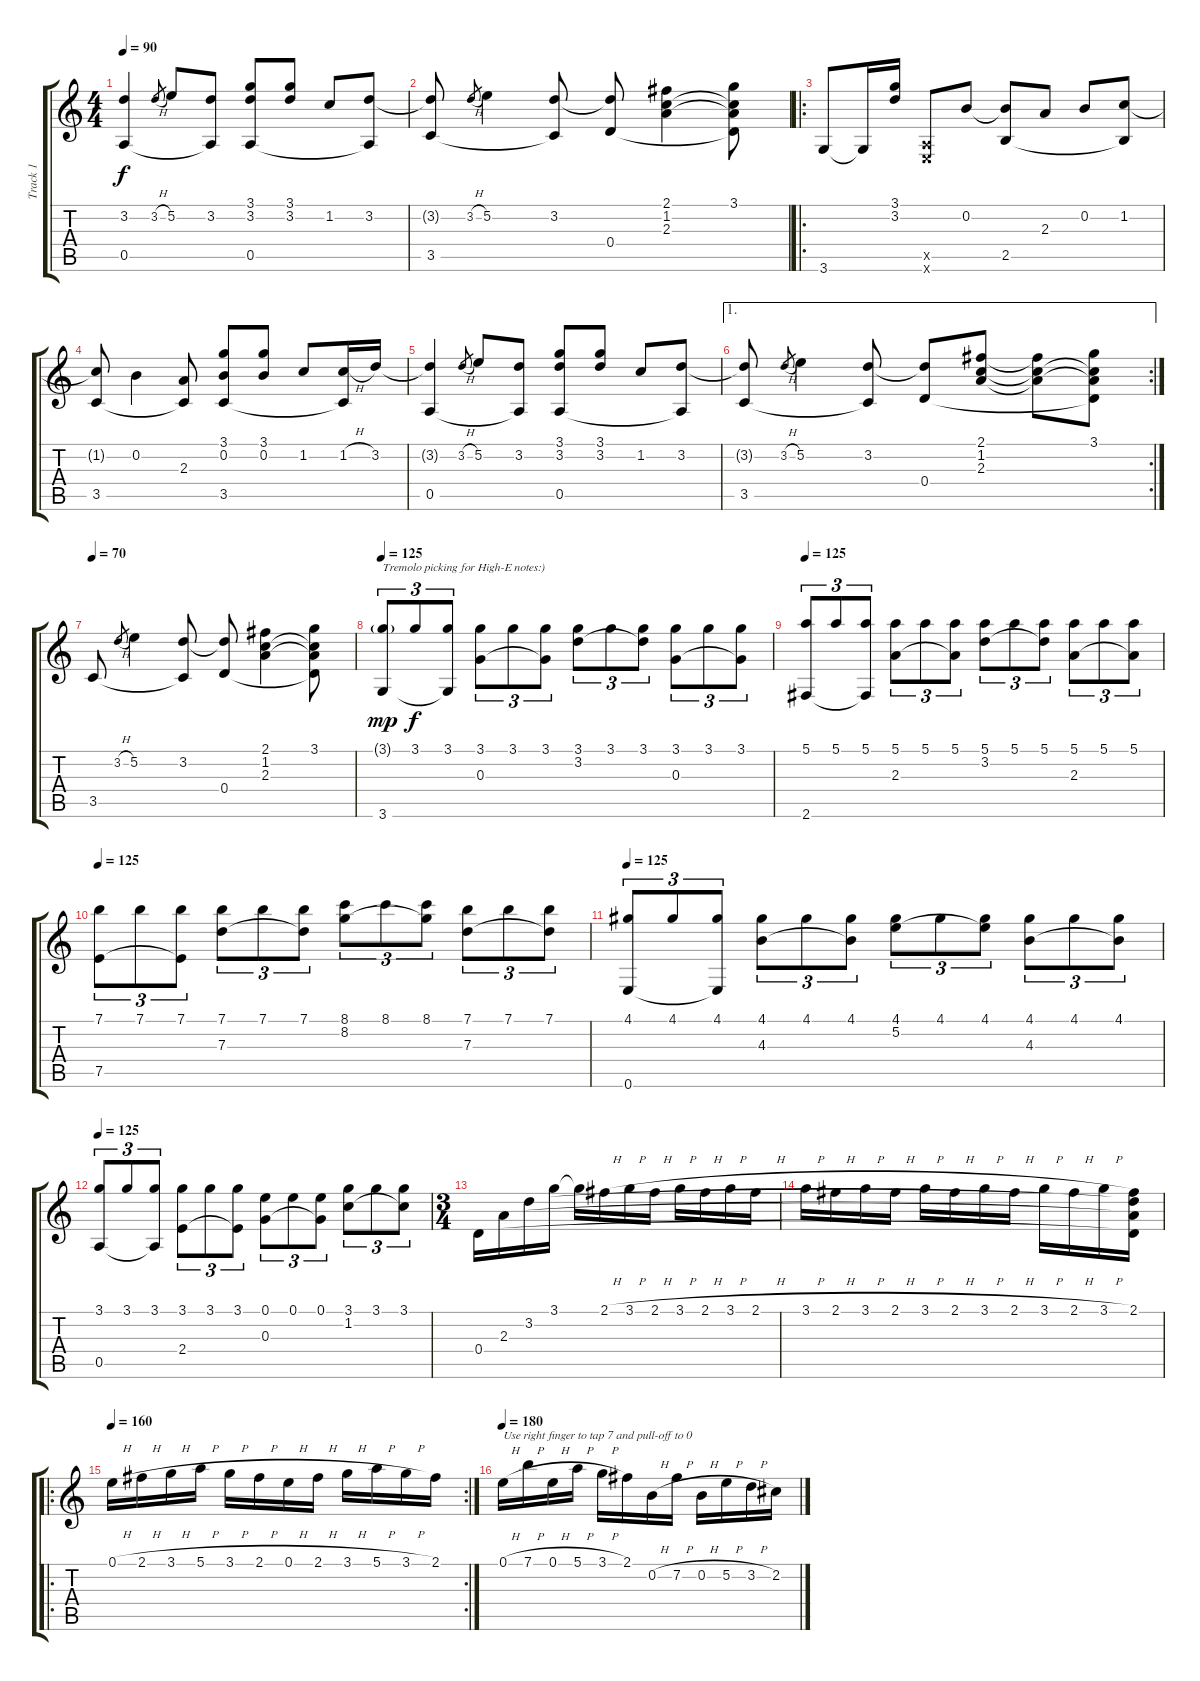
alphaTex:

\track ("Track 1" "Track 1") {instrument acousticguitarsteel}
\staff {score tabs}
\tuning (E4 B3 G3 D3 A2 E2) {hide}
\ts (4 4)
\tempo 90
\clef g2
\ks c
(3.2{t} 0.5).4{dy f} 3.2{h}.8{gr} 5.2.8 (3.2 0.5{t}).8 (3.1 3.2 0.5).8 (3.1 3.2).8 1.2.8 (3.2 0.5{t}).8 |
(3.2{t} 3.5).8 3.2{h}.8{gr} 5.2.4 (3.2 3.5{t}).8 (3.2{t} 0.4).8 (2.1 1.2 2.3).4 (3.1 1.2{t} 2.3{t} 0.4{t}).8 |
\ro
3.6.8 3.6{t}.16 (3.1 3.2).16 (0.5{x} 0.6{x}).8 0.2.8 (0.2{t} 2.5).8 2.3.8 0.2.8 (1.2 2.5{t}).8 |
(1.2{t} 3.5).8 0.2.4 (2.3 3.5{t}).8 (3.1 0.2 3.5).8 (3.1 0.2).8 1.2.8 (1.2{h} 3.5{t}).16 3.2.16 |
(3.2{t} 0.5).4 3.2{h}.8{gr} 5.2.8 (3.2 0.5{t}).8 (3.1 3.2 0.5).8 (3.1 3.2).8 1.2.8 (3.2 0.5{t}).8 |
\ae 1
\rc 2
(3.2{t} 3.5).8 3.2{h}.8{gr} 5.2.4 (3.2 3.5{t}).8 (3.2{t} 0.4).8 (2.1 1.2 2.3).8 (2.1{t} 1.2{t} 2.3{t}).8 (3.1 1.2{t} 2.3{t} 0.4{t}).8 |
\tempo 70
3.5.8 3.2{h}.8{gr} 5.2.4 (3.2 3.5{t}).8 (3.2{t} 0.4).8 (2.1 1.2 2.3).4 (3.1 1.2{t} 2.3{t} 0.4{t}).8 |
\tempo 125
(3.1{g} 3.6).8{tu (3 2) txt "Tremolo picking for High-E notes:)" dy mp} 3.1.8{tu (3 2) dy f} (3.1 3.6{t}).8{tu (3 2)} (3.1 0.3).8{tu (3 2)} 3.1.8{tu (3 2)} (3.1 0.3{t}).8{tu (3 2)} (3.1 3.2).8{tu (3 2)} 3.1.8{tu (3 2)} (3.1 3.2{t}).8{tu (3 2)} (3.1 0.3).8{tu (3 2)} 3.1.8{tu (3 2)} (3.1 0.3{t}).8{tu (3 2)} |
\tempo 125
(5.1 2.6).8{tu (3 2)} 5.1.8{tu (3 2)} (5.1 2.6{t}).8{tu (3 2)} (5.1 2.3).8{tu (3 2)} 5.1.8{tu (3 2)} (5.1 2.3{t}).8{tu (3 2)} (5.1 3.2).8{tu (3 2)} 5.1.8{tu (3 2)} (5.1 3.2{t}).8{tu (3 2)} (5.1 2.3).8{tu (3 2)} 5.1.8{tu (3 2)} (5.1 2.3{t}).8{tu (3 2)} |
\tempo 125
(7.1 7.5).8{tu (3 2)} 7.1.8{tu (3 2)} (7.1 7.5{t}).8{tu (3 2)} (7.1 7.3).8{tu (3 2)} 7.1.8{tu (3 2)} (7.1 7.3{t}).8{tu (3 2)} (8.1 8.2).8{tu (3 2)} 8.1.8{tu (3 2)} (8.1 8.2{t}).8{tu (3 2)} (7.1 7.3).8{tu (3 2)} 7.1.8{tu (3 2)} (7.1 7.3{t}).8{tu (3 2)} |
\tempo 125
(4.1 0.6).8{tu (3 2)} 4.1.8{tu (3 2)} (4.1 0.6{t}).8{tu (3 2)} (4.1 4.3).8{tu (3 2)} 4.1.8{tu (3 2)} (4.1 4.3{t}).8{tu (3 2)} (4.1 5.2).8{tu (3 2)} 4.1.8{tu (3 2)} (4.1 5.2{t}).8{tu (3 2)} (4.1 4.3).8{tu (3 2)} 4.1.8{tu (3 2)} (4.1 4.3{t}).8{tu (3 2)} |
\tempo 125
(3.1 0.5).8{tu (3 2)} 3.1.8{tu (3 2)} (3.1 0.5{t}).8{tu (3 2)} (3.1 2.4).8{tu (3 2)} 3.1.8{tu (3 2)} (3.1 2.4{t}).8{tu (3 2)} (0.1 0.3).8{tu (3 2)} 0.1.8{tu (3 2)} (0.1 0.3{t}).8{tu (3 2)} (3.1 1.2).8{tu (3 2)} 3.1.8{tu (3 2)} (3.1 1.2{t}).8{tu (3 2)} |
\ts (3 4)
0.4.16 2.3.16 3.2.16 3.1.16 3.1{t}.16 2.1{h}.16 3.1{h}.16 2.1{h}.16 3.1{h}.16 2.1{h}.16 3.1{h}.16 2.1{h}.16 |
3.1{h}.16 2.1{h}.16 3.1{h}.16 2.1{h}.16 3.1{h}.16 2.1{h}.16 3.1{h}.16 2.1{h}.16 3.1{h}.16 2.1{h}.16 3.1{h}.16 (2.1 3.2{t} 2.3{t} 0.4{t}).16 |
\ro
\rc 2
\tempo 160
0.1{h}.16 2.1{h}.16 3.1{h}.16 5.1{h}.16 3.1{h}.16 2.1{h}.16 0.1{h}.16 2.1{h}.16 3.1{h}.16 5.1{h}.16 3.1{h}.16 2.1.16 |
\tempo 180
0.1{h}.16{txt "Use right finger to tap 7 and pull-off to 0"} 7.1{h}.16 0.1{h}.16 5.1{h}.16 3.1{h}.16 2.1.16 0.2{h}.16 7.2{h}.16 0.2{h}.16 5.2{h}.16 3.2{h}.16 2.2.16
